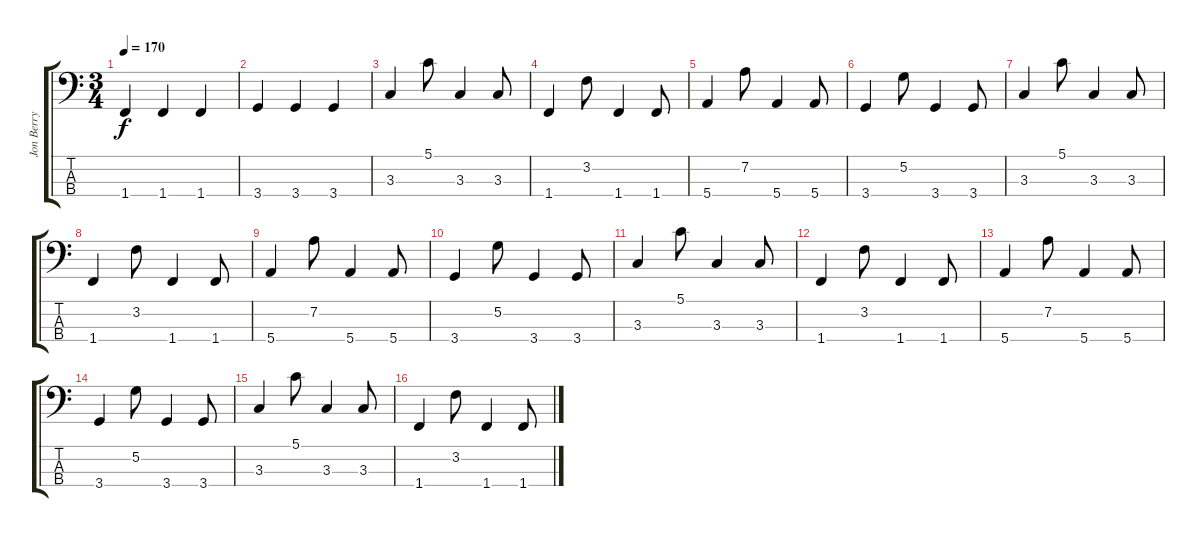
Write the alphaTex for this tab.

\track ("Jon Berry" "Jon Berry") {instrument electricbasspick}
\staff {score tabs}
\tuning (G2 D2 A1 E1) {hide}
\ts (3 4)
\tempo 170
\clef f4
\ks c
1.4.4{dy f} 1.4.4 1.4.4 |
3.4.4 3.4.4 3.4.4 |
3.3.4 5.1.8 3.3.4 3.3.8 |
1.4.4 3.2.8 1.4.4 1.4.8 |
5.4.4 7.2.8 5.4.4 5.4.8 |
3.4.4 5.2.8 3.4.4 3.4.8 |
3.3.4 5.1.8 3.3.4 3.3.8 |
1.4.4 3.2.8 1.4.4 1.4.8 |
5.4.4 7.2.8 5.4.4 5.4.8 |
3.4.4 5.2.8 3.4.4 3.4.8 |
3.3.4 5.1.8 3.3.4 3.3.8 |
1.4.4 3.2.8 1.4.4 1.4.8 |
5.4.4 7.2.8 5.4.4 5.4.8 |
3.4.4 5.2.8 3.4.4 3.4.8 |
3.3.4 5.1.8 3.3.4 3.3.8 |
1.4.4 3.2.8 1.4.4 1.4.8
